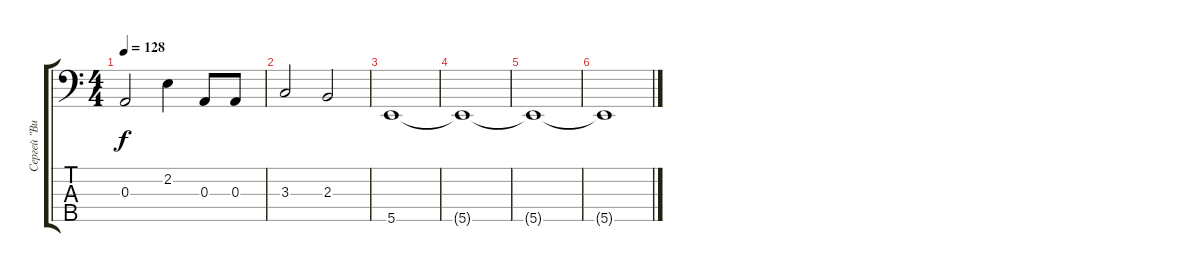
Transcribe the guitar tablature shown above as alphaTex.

\track ("Сергей \"Викинг\" Цаплин" "Сергей \"Ви") {instrument electricbassfinger}
\staff {score tabs}
\tuning (G2 D2 A1 E1 B0) {hide}
\ts (4 4)
\tempo 128
\clef f4
\ks c
0.3.2{dy f} 2.2.4 0.3.8 0.3.8 |
3.3.2 2.3.2 |
5.5.1 |
5.5{t}.1 |
5.5{t}.1 |
5.5{t}.1
